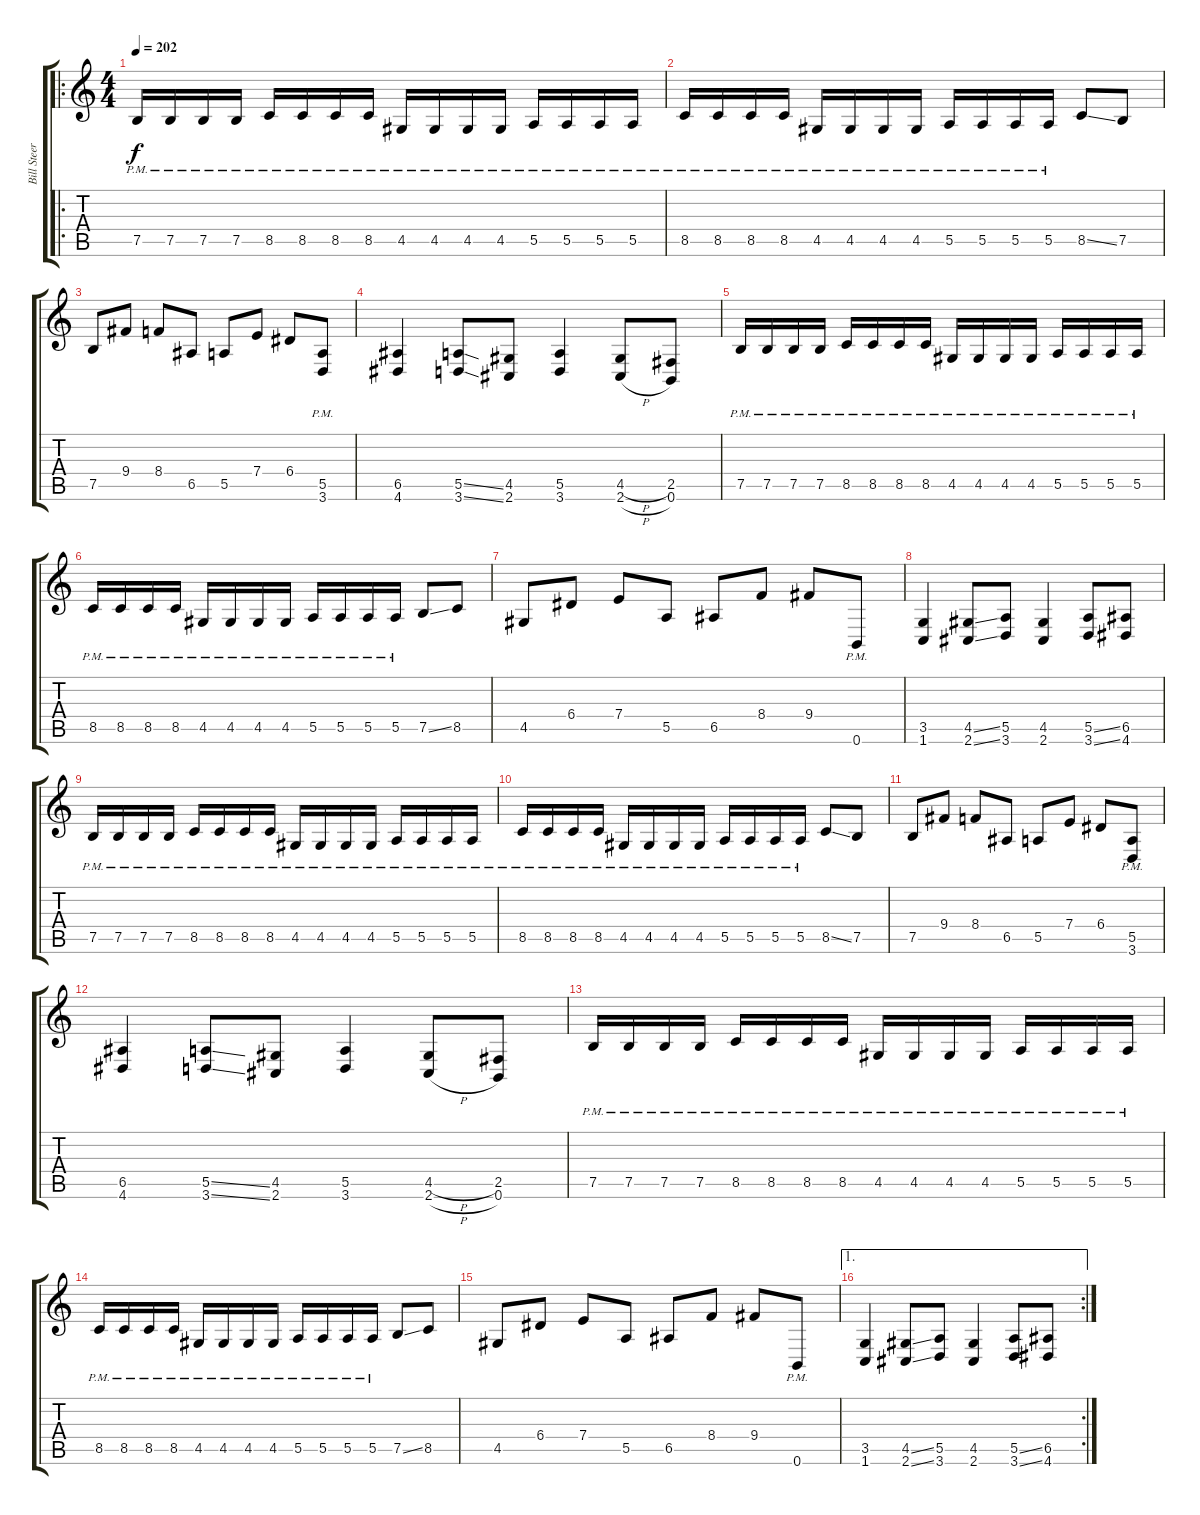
\track ("Bill Steer" "Bill Steer") {instrument distortionguitar}
\staff {score tabs}
\tuning (B3 Gb3 D3 A2 E2 B1) {hide}
\ro
\ts (4 4)
\tempo 202
\clef g2
\ks c
7.5{pm}.16{dy f} 7.5{pm}.16 7.5{pm}.16 7.5{pm}.16 8.5{pm}.16 8.5{pm}.16 8.5{pm}.16 8.5{pm}.16 4.5{pm}.16 4.5{pm}.16 4.5{pm}.16 4.5{pm}.16 5.5{pm}.16 5.5{pm}.16 5.5{pm}.16 5.5{pm}.16 |
8.5{pm}.16 8.5{pm}.16 8.5{pm}.16 8.5{pm}.16 4.5{pm}.16 4.5{pm}.16 4.5{pm}.16 4.5{pm}.16 5.5{pm}.16 5.5{pm}.16 5.5{pm}.16 5.5{pm}.16 8.5{ss}.8 7.5.8 |
7.5.8 9.4.8 8.4.8 6.5.8 5.5.8 7.4.8 6.4.8 (5.5{pm} 3.6{pm}).8 |
(6.5 4.6).4 (5.5{ss} 3.6{ss}).8 (4.5 2.6).8 (5.5 3.6).4 (4.5{h} 2.6{h}).8 (2.5 0.6).8 |
7.5{pm}.16 7.5{pm}.16 7.5{pm}.16 7.5{pm}.16 8.5{pm}.16 8.5{pm}.16 8.5{pm}.16 8.5{pm}.16 4.5{pm}.16 4.5{pm}.16 4.5{pm}.16 4.5{pm}.16 5.5{pm}.16 5.5{pm}.16 5.5{pm}.16 5.5{pm}.16 |
8.5{pm}.16 8.5{pm}.16 8.5{pm}.16 8.5{pm}.16 4.5{pm}.16 4.5{pm}.16 4.5{pm}.16 4.5{pm}.16 5.5{pm}.16 5.5{pm}.16 5.5{pm}.16 5.5{pm}.16 7.5{ss}.8 8.5.8 |
4.5.8 6.4.8 7.4.8 5.5.8 6.5.8 8.4.8 9.4.8 0.6{pm}.8 |
(3.5 1.6).4 (4.5{ss} 2.6{ss}).8 (5.5 3.6).8 (4.5 2.6).4 (5.5{ss} 3.6{ss}).8 (6.5 4.6).8 |
7.5{pm}.16 7.5{pm}.16 7.5{pm}.16 7.5{pm}.16 8.5{pm}.16 8.5{pm}.16 8.5{pm}.16 8.5{pm}.16 4.5{pm}.16 4.5{pm}.16 4.5{pm}.16 4.5{pm}.16 5.5{pm}.16 5.5{pm}.16 5.5{pm}.16 5.5{pm}.16 |
8.5{pm}.16 8.5{pm}.16 8.5{pm}.16 8.5{pm}.16 4.5{pm}.16 4.5{pm}.16 4.5{pm}.16 4.5{pm}.16 5.5{pm}.16 5.5{pm}.16 5.5{pm}.16 5.5{pm}.16 8.5{ss}.8 7.5.8 |
7.5.8 9.4.8 8.4.8 6.5.8 5.5.8 7.4.8 6.4.8 (5.5{pm} 3.6{pm}).8 |
(6.5 4.6).4 (5.5{ss} 3.6{ss}).8 (4.5 2.6).8 (5.5 3.6).4 (4.5{h} 2.6{h}).8 (2.5 0.6).8 |
7.5{pm}.16 7.5{pm}.16 7.5{pm}.16 7.5{pm}.16 8.5{pm}.16 8.5{pm}.16 8.5{pm}.16 8.5{pm}.16 4.5{pm}.16 4.5{pm}.16 4.5{pm}.16 4.5{pm}.16 5.5{pm}.16 5.5{pm}.16 5.5{pm}.16 5.5{pm}.16 |
8.5{pm}.16 8.5{pm}.16 8.5{pm}.16 8.5{pm}.16 4.5{pm}.16 4.5{pm}.16 4.5{pm}.16 4.5{pm}.16 5.5{pm}.16 5.5{pm}.16 5.5{pm}.16 5.5{pm}.16 7.5{ss}.8 8.5.8 |
4.5.8 6.4.8 7.4.8 5.5.8 6.5.8 8.4.8 9.4.8 0.6{pm}.8 |
\ae 1
\rc 2
(3.5 1.6).4 (4.5{ss} 2.6{ss}).8 (5.5 3.6).8 (4.5 2.6).4 (5.5{ss} 3.6{ss}).8 (6.5 4.6).8
